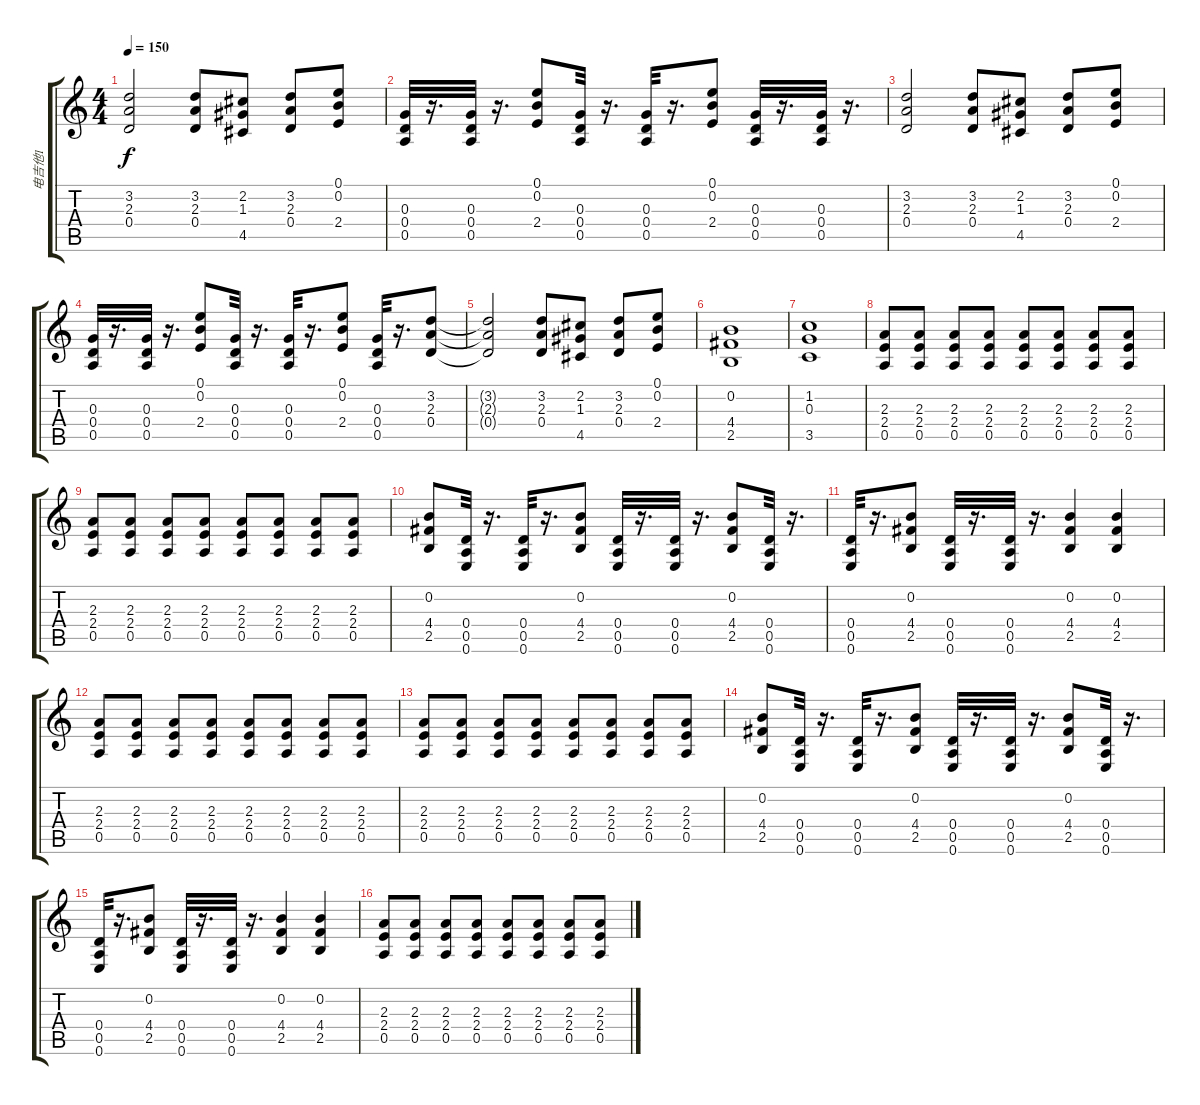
\track ("电吉他1" "电吉他1") {instrument distortionguitar}
\staff {score tabs}
\tuning (E4 B3 G3 D3 A2 E2) {hide}
\ts (4 4)
\tempo 150
\clef g2
\ks c
(3.2{t} 2.3{t} 0.4{t}).2{dy f} (3.2 2.3 0.4).8 (2.2 1.3 4.5).8 (3.2 2.3 0.4).8 (0.1 0.2 2.4).8 |
(0.3 0.4 0.5).32 r.16{d} (0.3 0.4 0.5).32 r.16{d} (0.1 0.2 2.4).8 (0.3 0.4 0.5).32 r.16{d} (0.3 0.4 0.5).32 r.16{d} (0.1 0.2 2.4).8 (0.3 0.4 0.5).32 r.16{d} (0.3 0.4 0.5).32 r.16{d} |
(3.2 2.3 0.4).2 (3.2 2.3 0.4).8 (2.2 1.3 4.5).8 (3.2 2.3 0.4).8 (0.1 0.2 2.4).8 |
(0.3 0.4 0.5).32 r.16{d} (0.3 0.4 0.5).32 r.16{d} (0.1 0.2 2.4).8 (0.3 0.4 0.5).32 r.16{d} (0.3 0.4 0.5).32 r.16{d} (0.1 0.2 2.4).8 (0.3 0.4 0.5).32 r.16{d} (3.2 2.3 0.4).8 |
(3.2{t} 2.3{t} 0.4{t}).2 (3.2 2.3 0.4).8 (2.2 1.3 4.5).8 (3.2 2.3 0.4).8 (0.1 0.2 2.4).8 |
(0.2 4.4 2.5).1 |
(1.2 0.3 3.5).1 |
(2.3 2.4 0.5).8 (2.3 2.4 0.5).8 (2.3 2.4 0.5).8 (2.3 2.4 0.5).8 (2.3 2.4 0.5).8 (2.3 2.4 0.5).8 (2.3 2.4 0.5).8 (2.3 2.4 0.5).8 |
(2.3 2.4 0.5).8 (2.3 2.4 0.5).8 (2.3 2.4 0.5).8 (2.3 2.4 0.5).8 (2.3 2.4 0.5).8 (2.3 2.4 0.5).8 (2.3 2.4 0.5).8 (2.3 2.4 0.5).8 |
(0.2 4.4 2.5).8 (0.4 0.5 0.6).32 r.16{d} (0.4 0.5 0.6).32 r.16{d} (0.2 4.4 2.5).8 (0.4 0.5 0.6).32 r.16{d} (0.4 0.5 0.6).32 r.16{d} (0.2 4.4 2.5).8 (0.4 0.5 0.6).32 r.16{d} |
(0.4 0.5 0.6).32 r.16{d} (0.2 4.4 2.5).8 (0.4 0.5 0.6).32 r.16{d} (0.4 0.5 0.6).32 r.16{d} (0.2 4.4 2.5).4 (0.2 4.4 2.5).4 |
(2.3 2.4 0.5).8 (2.3 2.4 0.5).8 (2.3 2.4 0.5).8 (2.3 2.4 0.5).8 (2.3 2.4 0.5).8 (2.3 2.4 0.5).8 (2.3 2.4 0.5).8 (2.3 2.4 0.5).8 |
(2.3 2.4 0.5).8 (2.3 2.4 0.5).8 (2.3 2.4 0.5).8 (2.3 2.4 0.5).8 (2.3 2.4 0.5).8 (2.3 2.4 0.5).8 (2.3 2.4 0.5).8 (2.3 2.4 0.5).8 |
(0.2 4.4 2.5).8 (0.4 0.5 0.6).32 r.16{d} (0.4 0.5 0.6).32 r.16{d} (0.2 4.4 2.5).8 (0.4 0.5 0.6).32 r.16{d} (0.4 0.5 0.6).32 r.16{d} (0.2 4.4 2.5).8 (0.4 0.5 0.6).32 r.16{d} |
(0.4 0.5 0.6).32 r.16{d} (0.2 4.4 2.5).8 (0.4 0.5 0.6).32 r.16{d} (0.4 0.5 0.6).32 r.16{d} (0.2 4.4 2.5).4 (0.2 4.4 2.5).4 |
(2.3 2.4 0.5).8 (2.3 2.4 0.5).8 (2.3 2.4 0.5).8 (2.3 2.4 0.5).8 (2.3 2.4 0.5).8 (2.3 2.4 0.5).8 (2.3 2.4 0.5).8 (2.3 2.4 0.5).8
